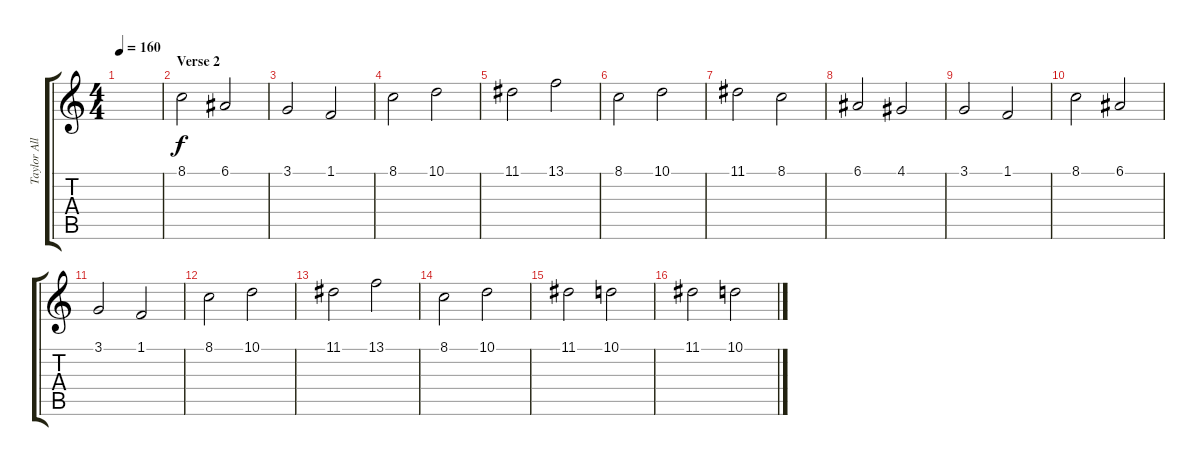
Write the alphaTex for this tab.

\track ("Taylor Allen" "Taylor All") {instrument pad1newage}
\staff {score tabs}
\tuning (E4 B3 G3 D3 A2 E2) {hide}
\ts (4 4)
\tempo 160
\clef g2
\ks c
|
\section ("" "Verse 2")
8.1.2 6.1.2 |
3.1.2 1.1.2 |
8.1.2 10.1.2 |
11.1.2 13.1.2 |
8.1.2 10.1.2 |
11.1.2 8.1.2 |
6.1.2 4.1.2 |
3.1.2 1.1.2 |
8.1.2 6.1.2 |
3.1.2 1.1.2 |
8.1.2 10.1.2 |
11.1.2 13.1.2 |
8.1.2 10.1.2 |
11.1.2 10.1.2 |
11.1.2 10.1.2
